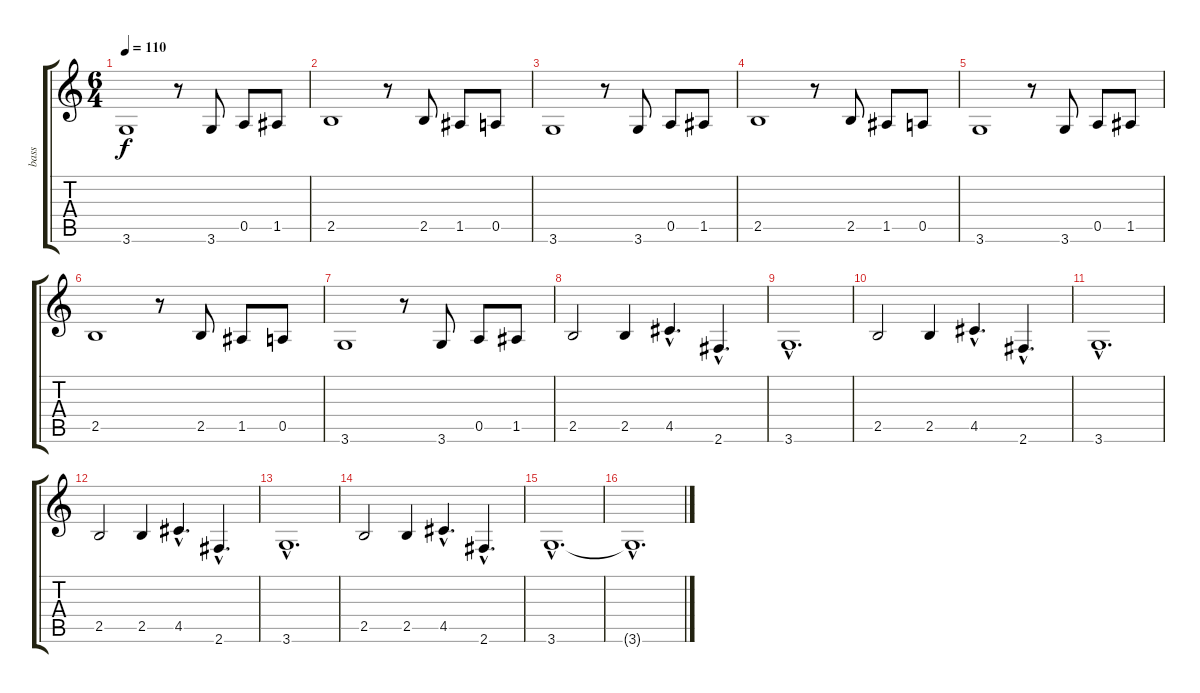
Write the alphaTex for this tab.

\track ("bass" "bass") {instrument electricbassfinger}
\staff {score tabs}
\tuning (E4 B3 G3 D3 A2 E2) {hide}
\ts (6 4)
\tempo 110
\clef g2
\ks c
3.6.1{dy f} r.8 3.6.8 0.5.8 1.5.8 |
2.5.1 r.8 2.5.8 1.5.8 0.5.8 |
3.6.1 r.8 3.6.8 0.5.8 1.5.8 |
2.5.1 r.8 2.5.8 1.5.8 0.5.8 |
3.6.1 r.8 3.6.8 0.5.8 1.5.8 |
2.5.1 r.8 2.5.8 1.5.8 0.5.8 |
3.6.1 r.8 3.6.8 0.5.8 1.5.8 |
2.5.2 2.5.4 4.5{hac}.4{d} 2.6{hac}.4{d} |
3.6{hac}.1{d} |
2.5.2 2.5.4 4.5{hac}.4{d} 2.6{hac}.4{d} |
3.6{hac}.1{d} |
2.5.2 2.5.4 4.5{hac}.4{d} 2.6{hac}.4{d} |
3.6{hac}.1{d} |
2.5.2 2.5.4 4.5{hac}.4{d} 2.6{hac}.4{d} |
3.6{hac}.1{d} |
3.6{hac t}.1{d}
